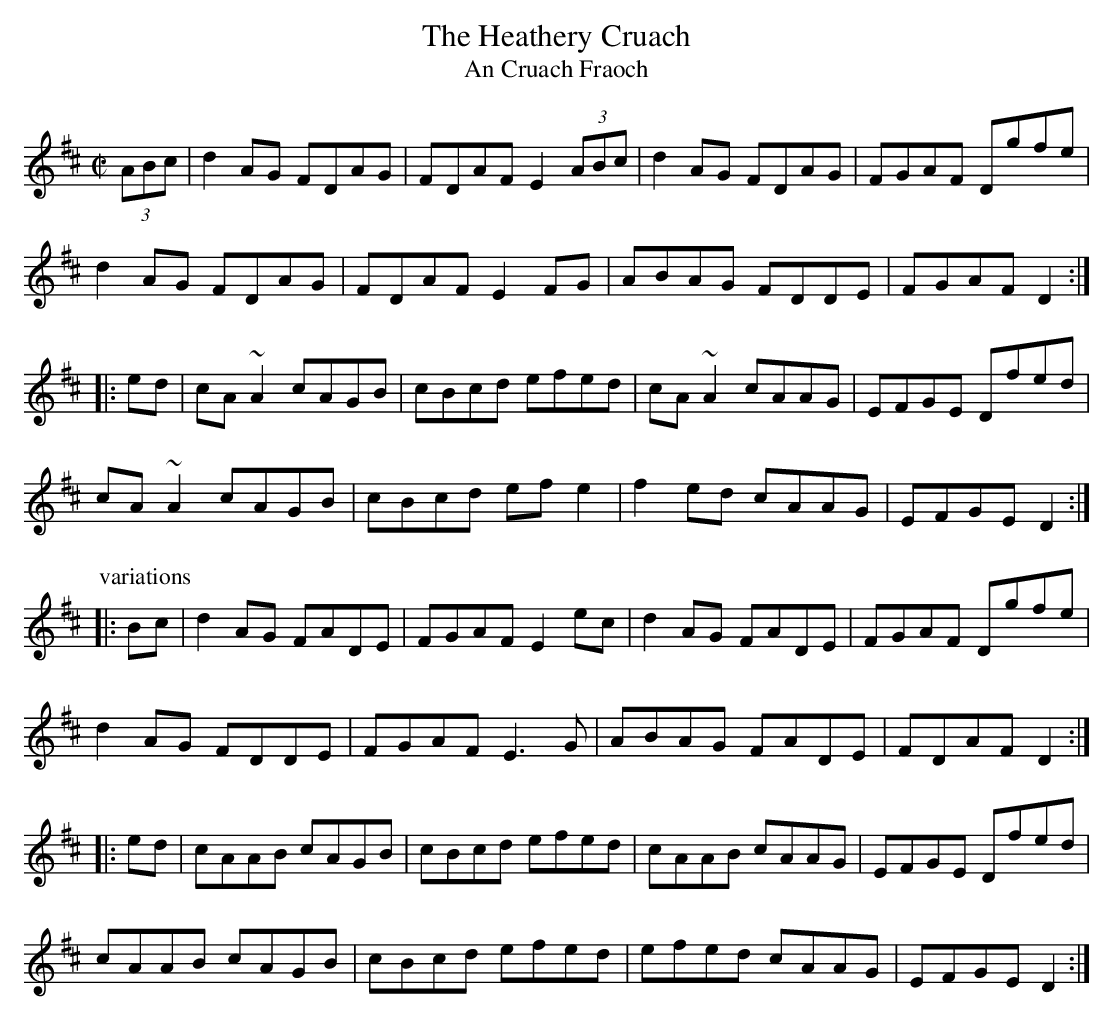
X:1
T:Heathery Cruach, The
T:Cruach Fraoch, An
M:C|
L:1/8
K:D
(3ABc | d2AG FDAG | FDAF E2 (3ABc | d2AG FDAG | FGAF Dgfe |
d2AG FDAG | FDAF E2FG | ABAG FDDE | FGAF D2 :|
|: ed | cA~A2 cAGB | cBcd efed | cA~A2 cAAG | EFGE Dfed |
cA~A2 cAGB | cBcd efe2 | f2ed cAAG | EFGE D2 :|
P:variations
|: Bc | d2AG FADE | FGAF E2ec | d2AG FADE | FGAF Dgfe |
d2AG FDDE | FGAF E3G | ABAG FADE | FDAF D2 :|
|: ed | cAAB cAGB | cBcd efed | cAAB cAAG | EFGE Dfed |
cAAB cAGB | cBcd efed | efed cAAG | EFGE D2 :|
